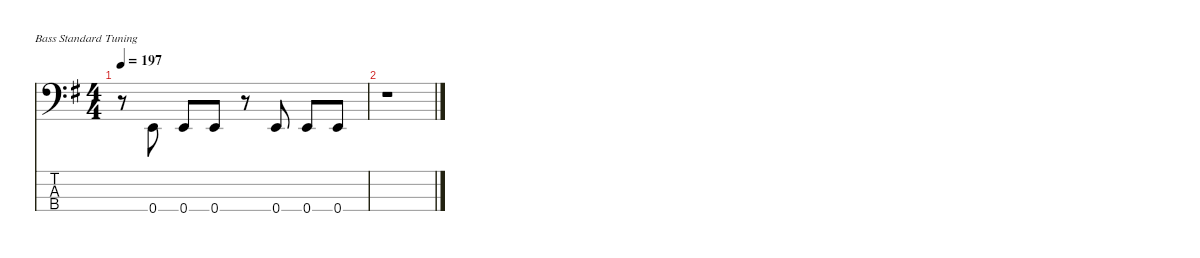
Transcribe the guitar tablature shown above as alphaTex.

\defaultSystemsLayout 4
\hideDynamics
\bracketExtendMode nobrackets
\singleTrackTrackNamePolicy hidden
\multiTrackTrackNamePolicy hidden
\firstSystemTrackNameMode fullname
\firstSystemTrackNameOrientation horizontal
\otherSystemsTrackNameOrientation horizontal
\track ("Bass" "el.bs.") {defaultSystemsLayout 4 instrument electricbassfinger}
\staff {score tabs}
\tuning (G2 D2 A1 E1)
\ts (4 4)
\tempo 197
\clef f4
\ks eminor
r.8{dy f beam Down} 0.4{acc forcenatural}.8{beam Up} 0.4{acc forcenatural}.8{beam Up} 0.4{acc forcenatural}.8{beam Up} r.8{beam Up} 0.4{acc forcenatural}.8{beam Up} 0.4{acc forcenatural}.8{beam Up} 0.4{acc forcenatural}.8{beam Up} |
r.1{beam Down}
